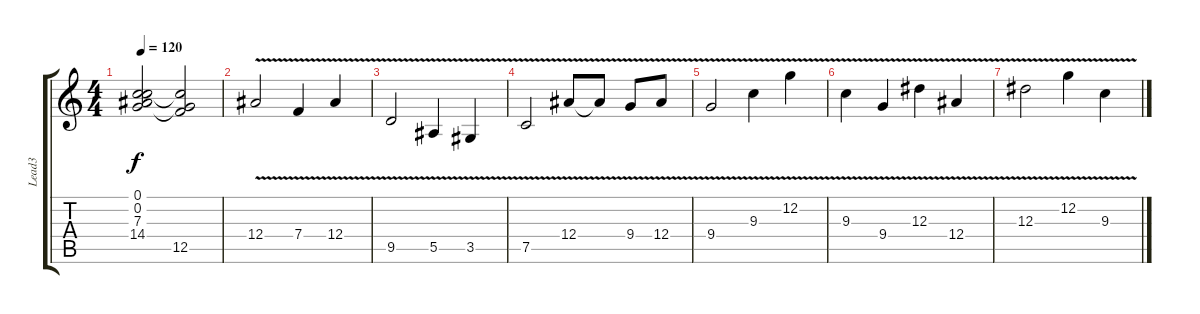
\track ("Lead3" "Lead3") {instrument distortionguitar}
\staff {score tabs}
\tuning (C4 G3 Eb3 Bb2 F2 C2) {hide}
\ts (4 4)
\tempo 120
\clef g2
\ks c
(0.1 0.2 7.3{t} 14.4).2{dy f} (0.1{t} 0.2{t} 12.5).2 |
12.4{v}.2 7.4{v}.4 12.4{v}.4 |
9.5{v}.2 5.5{v}.4 3.5{v}.4 |
7.5{v}.2 12.4{v}.8 12.4{t}.8 9.4{v}.8 12.4{v}.8 |
9.4{v}.2 9.3{v}.4 12.2{v}.4 |
9.3{v}.4 9.4{v}.4 12.3{v}.4 12.4{v}.4 |
12.3{v}.2 12.2{v}.4 9.3{v}.4
